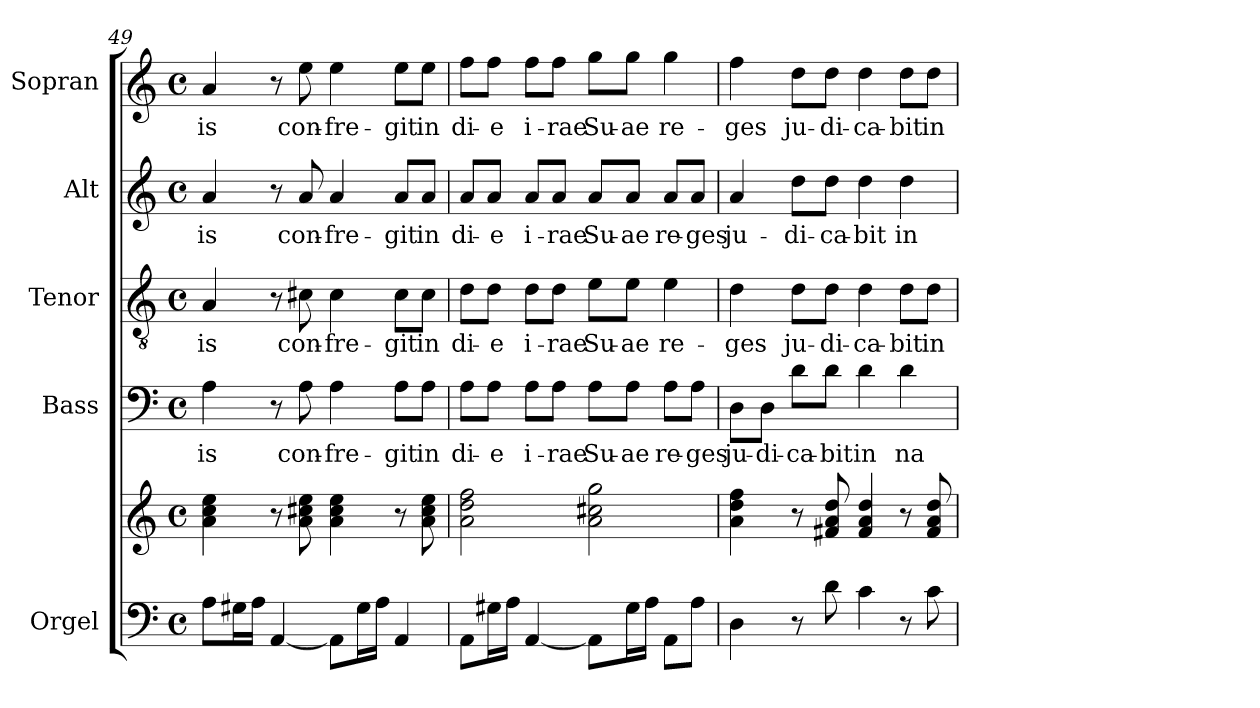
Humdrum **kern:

**kern	**kern	**kern	**text	**kern	**text	**kern	**text	**kern	**text
*part5	*part5	*part4	*part4	*part3	*part3	*part2	*part2	*part1	*part1
*staff6	*staff5	*staff4	*staff4	*staff3	*staff3	*staff2	*staff2	*staff1	*staff1
*I"Orgel	*	*I"Bass	*	*I"Tenor	*	*I"Alt	*	*I"Sopran	*
*I'Org.	*	*I'B.	*	*I'T.	*	*I'A.	*	*I'S.	*
*clefF4	*clefG2	*clefF4	*	*clefGv2	*	*clefG2	*	*clefG2	*
*k[]	*k[]	*k[]	*	*k[]	*	*k[]	*	*k[]	*
*C:	*C:	*C:	*	*C:	*	*C:	*	*C:	*
*M4/4	*M4/4	*M4/4	*	*M4/4	*	*M4/4	*	*M4/4	*
*met(c)	*met(c)	*met(c)	*	*met(c)	*	*met(c)	*	*met(c)	*
=49	=49	=49	=49	=49	=49	=49	=49	=49	=49
!	!	!	!LO:LY:b	!	!LO:LY:b	!	!LO:LY:b	!	!LO:LY:b
8A\L	4a\ 4cc\ 4ee\	4A\	-is	4A/	-is	4a/	-is	4a/	-is
16G#X\L	.	.	.	.	.	.	.	.	.
16A\JJ	.	.	.	.	.	.	.	.	.
[4AA/	8r	8r	.	8r	.	8r	.	8r	.
!	!	!	!LO:LY:b	!	!LO:LY:b	!	!LO:LY:b	!	!LO:LY:b
.	8a\ 8cc#X\ 8ee\	8A\	con-	8c#X\	con-	8a/	con-	8ee\	con-
!	!	!	!LO:LY:b	!	!LO:LY:b	!	!LO:LY:b	!	!LO:LY:b
8AA\L]	4a\ 4cc#\ 4ee\	4A\	-fre-	4c#\	-fre-	4a/	-fre-	4ee\	-fre-
16G#\L	.	.	.	.	.	.	.	.	.
16A\JJ	.	.	.	.	.	.	.	.	.
!	!	!	!LO:LY:b	!	!LO:LY:b	!	!LO:LY:b	!	!LO:LY:b
4AA/	8r	8A\L	-git	8c#\L	-git	8a/L	-git	8ee\L	-git
!	!	!	!LO:LY:b	!	!LO:LY:b	!	!LO:LY:b	!	!LO:LY:b
.	8a\ 8cc#\ 8ee\	8A\J	in	8c#\J	in	8a/J	in	8ee\J	in
=50	=50	=50	=50	=50	=50	=50	=50	=50	=50
!	!	!	!LO:LY:b	!	!LO:LY:b	!	!LO:LY:b	!	!LO:LY:b
8AA\L	2a\ 2dd\ 2ff\	8A\L	di-	8d\L	di-	8a/L	di-	8ff\L	di-
!	!	!	!LO:LY:b	!	!LO:LY:b	!	!LO:LY:b	!	!LO:LY:b
16G#X\L	.	8A\J	-e	8d\J	-e	8a/J	-e	8ff\J	-e
16A\JJ	.	.	.	.	.	.	.	.	.
!	!	!	!LO:LY:b	!	!LO:LY:b	!	!LO:LY:b	!	!LO:LY:b
[4AA/	.	8A\L	i-	8d\L	i-	8a/L	i-	8ff\L	i-
!	!	!	!LO:LY:b	!	!LO:LY:b	!	!LO:LY:b	!	!LO:LY:b
.	.	8A\J	-rae	8d\J	-rae	8a/J	-rae	8ff\J	-rae
!	!	!	!LO:LY:b	!	!LO:LY:b	!	!LO:LY:b	!	!LO:LY:b
8AA\L]	2a\ 2cc#X\ 2gg\	8A\L	Su-	8e\L	Su-	8a/L	Su-	8gg\L	Su-
!	!	!	!LO:LY:b	!	!LO:LY:b	!	!LO:LY:b	!	!LO:LY:b
16G#\L	.	8A\J	-ae	8e\J	-ae	8a/J	-ae	8gg\J	-ae
16A\JJ	.	.	.	.	.	.	.	.	.
!	!	!	!LO:LY:b	!	!LO:LY:b	!	!LO:LY:b	!	!LO:LY:b
8AA\L	.	8A\L	re-	4e\	re-	8a/L	re-	4gg\	re-
!	!	!	!LO:LY:b	!	!	!	!LO:LY:b	!	!
8A\J	.	8A\J	-ges	.	.	8a/J	-ges	.	.
!!LO:LB:g=z
=51	=51	=51	=51	=51	=51	=51	=51	=51	=51
!	!	!	!LO:LY:b	!	!LO:LY:b	!	!LO:LY:b	!	!LO:LY:b
4D\	4a\ 4dd\ 4ff\	8D\L	ju-	4d\	-ges	4a/	ju-	4ff\	-ges
!	!	!	!LO:LY:b	!	!	!	!	!	!
.	.	8D\J	-di-	.	.	.	.	.	.
!	!	!	!LO:LY:b	!	!LO:LY:b	!	!LO:LY:b	!	!LO:LY:b
8r	8r	8d\L	-ca-	8d\L	ju-	8dd\L	-di-	8dd\L	ju-
!	!	!	!LO:LY:b	!	!LO:LY:b	!	!LO:LY:b	!	!LO:LY:b
8d\	8f#X/ 8a/ 8dd/	8d\J	-bit	8d\J	-di-	8dd\J	-ca-	8dd\J	-di-
!	!	!	!LO:LY:b	!	!LO:LY:b	!	!LO:LY:b	!	!LO:LY:b
4c\	4f#/ 4a/ 4dd/	4d\	in	4d\	-ca-	4dd\	-bit	4dd\	-ca-
!	!	!	!LO:LY:b	!	!LO:LY:b	!	!LO:LY:b	!	!LO:LY:b
8r	8r	4d\	na-	8d\L	-bit	4dd\	in	8dd\L	-bit
!	!	!	!	!	!LO:LY:b	!	!	!	!LO:LY:b
8c\	8f#/ 8a/ 8dd/	.	.	8d\J	in	.	.	8dd\J	in
=	=	=	=	=	=	=	=	=	=
*-	*-	*-	*-	*-	*-	*-	*-	*-	*-
